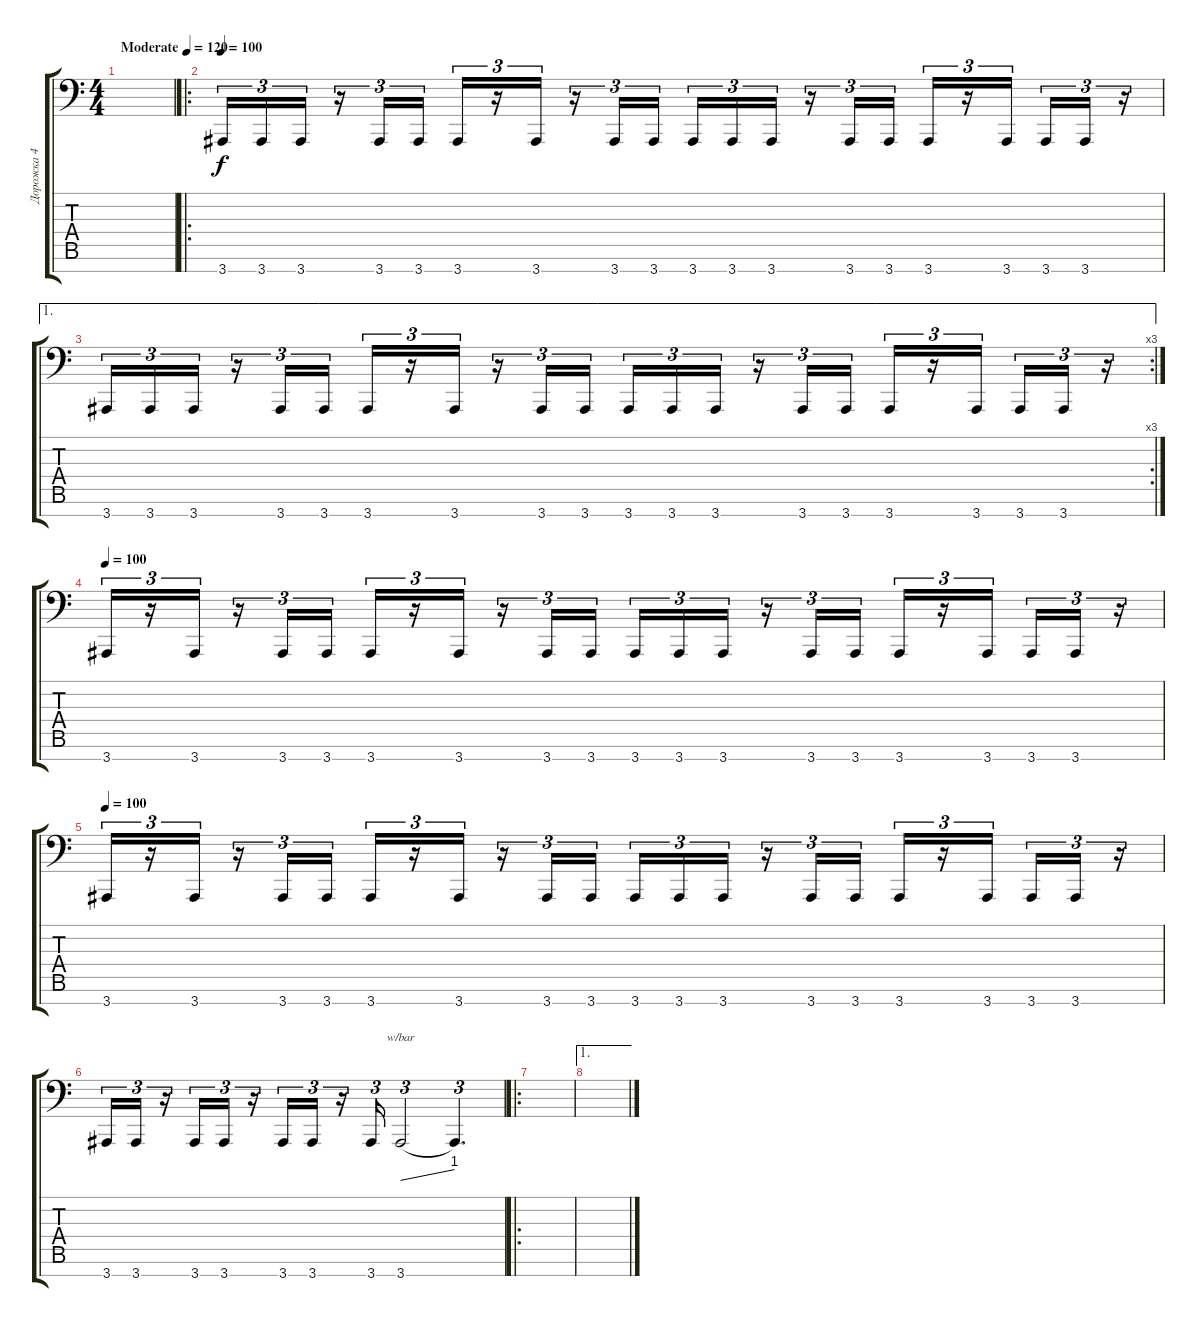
\track ("Дорожка 4" "Дорожка 4") {instrument electricbassfinger}
\staff {score tabs}
\tuning (C3 G2 Eb2 Bb1 F1 C1 G0) {hide}
\ts (4 4)
\tempo (120 "Moderate")
\clef f4
\ks c
|
\ro
\tempo 100
3.7.16{tu (3 2)} 3.7.16{tu (3 2)} 3.7.16{tu (3 2)} r.16{tu (3 2)} 3.7.16{tu (3 2)} 3.7.16{tu (3 2)} 3.7.16{tu (3 2)} r.16{tu (3 2)} 3.7.16{tu (3 2)} r.16{tu (3 2)} 3.7.16{tu (3 2)} 3.7.16{tu (3 2)} 3.7.16{tu (3 2)} 3.7.16{tu (3 2)} 3.7.16{tu (3 2)} r.16{tu (3 2)} 3.7.16{tu (3 2)} 3.7.16{tu (3 2)} 3.7.16{tu (3 2)} r.16{tu (3 2)} 3.7.16{tu (3 2) beam splitsecondary} 3.7.16{tu (3 2)} 3.7.16{tu (3 2)} r.16{tu (3 2)} |
\ae 1
\rc 3
3.7.16{tu (3 2)} 3.7.16{tu (3 2)} 3.7.16{tu (3 2)} r.16{tu (3 2)} 3.7.16{tu (3 2)} 3.7.16{tu (3 2)} 3.7.16{tu (3 2)} r.16{tu (3 2)} 3.7.16{tu (3 2)} r.16{tu (3 2)} 3.7.16{tu (3 2)} 3.7.16{tu (3 2)} 3.7.16{tu (3 2)} 3.7.16{tu (3 2)} 3.7.16{tu (3 2)} r.16{tu (3 2)} 3.7.16{tu (3 2)} 3.7.16{tu (3 2)} 3.7.16{tu (3 2)} r.16{tu (3 2)} 3.7.16{tu (3 2) beam splitsecondary} 3.7.16{tu (3 2)} 3.7.16{tu (3 2)} r.16{tu (3 2)} |
\tempo 100
3.7.16{tu (3 2)} r.16{tu (3 2)} 3.7.16{tu (3 2)} r.16{tu (3 2)} 3.7.16{tu (3 2)} 3.7.16{tu (3 2)} 3.7.16{tu (3 2)} r.16{tu (3 2)} 3.7.16{tu (3 2)} r.16{tu (3 2)} 3.7.16{tu (3 2)} 3.7.16{tu (3 2)} 3.7.16{tu (3 2)} 3.7.16{tu (3 2)} 3.7.16{tu (3 2)} r.16{tu (3 2)} 3.7.16{tu (3 2)} 3.7.16{tu (3 2)} 3.7.16{tu (3 2)} r.16{tu (3 2)} 3.7.16{tu (3 2) beam splitsecondary} 3.7.16{tu (3 2)} 3.7.16{tu (3 2)} r.16{tu (3 2)} |
\tempo 100
3.7.16{tu (3 2)} r.16{tu (3 2)} 3.7.16{tu (3 2)} r.16{tu (3 2)} 3.7.16{tu (3 2)} 3.7.16{tu (3 2)} 3.7.16{tu (3 2)} r.16{tu (3 2)} 3.7.16{tu (3 2)} r.16{tu (3 2)} 3.7.16{tu (3 2)} 3.7.16{tu (3 2)} 3.7.16{tu (3 2)} 3.7.16{tu (3 2)} 3.7.16{tu (3 2)} r.16{tu (3 2)} 3.7.16{tu (3 2)} 3.7.16{tu (3 2)} 3.7.16{tu (3 2)} r.16{tu (3 2)} 3.7.16{tu (3 2) beam splitsecondary} 3.7.16{tu (3 2)} 3.7.16{tu (3 2)} r.16{tu (3 2)} |
3.7.16{tu (3 2)} 3.7.16{tu (3 2)} r.16{tu (3 2)} 3.7.16{tu (3 2)} 3.7.16{tu (3 2)} r.16{tu (3 2)} 3.7.16{tu (3 2)} 3.7.16{tu (3 2)} r.16{tu (3 2)} 3.7.16{tu (3 2)} 3.7.2{tu (3 2) tbe (dive default 0 0 60 4)} 3.7{t}.4{d tu (3 2)} |
\ro
|
\ae 1
